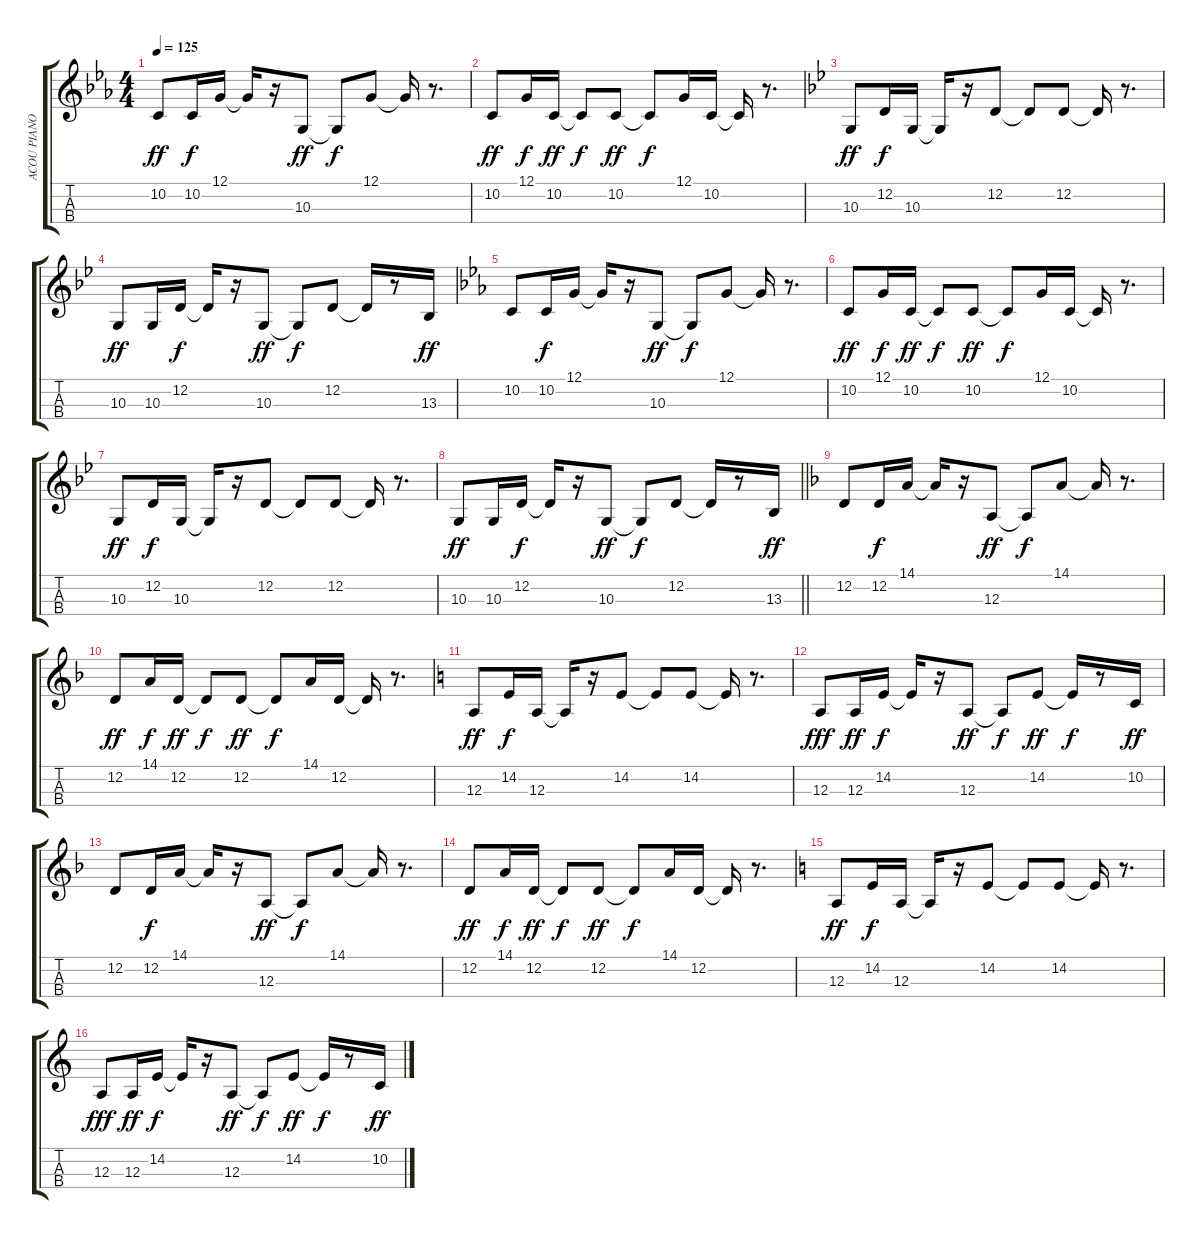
\track ("ACOU PIANO 3 (MT 2)" "ACOU PIANO") {instrument electricgrandpiano}
\staff {score tabs}
\tuning (G3 D3 A2 E2) {hide}
\ts (4 4)
\tempo 125
\clef g2
\ks cminor
10.2.8{dy ff} 10.2.16{dy f} 12.1.16 12.1{t}.16 r.16 10.3.8{dy ff} 10.3{t}.8{dy f} 12.1.8 12.1{t}.16 r.8{d} |
10.2.8{dy ff} 12.1.16{dy f} 10.2.16{dy ff} 10.2{t}.8{dy f} 10.2.8{dy ff} 10.2{t}.8{dy f} 12.1.16 10.2.16 10.2{t}.16 r.8{d} |
\ks gminor
10.3.8{dy ff} 12.2.16{dy f} 10.3.16 10.3{t}.16 r.16 12.2.8 12.2{t}.8 12.2.8 12.2{t}.16 r.8{d} |
10.3.8{dy ff} 10.3.16 12.2.16{dy f} 12.2{t}.16 r.16 10.3.8{dy ff} 10.3{t}.8{dy f} 12.2.8 12.2{t}.16 r.8 13.3.16{dy ff} |
\ks cminor
10.2.8 10.2.16{dy f} 12.1.16 12.1{t}.16 r.16 10.3.8{dy ff} 10.3{t}.8{dy f} 12.1.8 12.1{t}.16 r.8{d} |
10.2.8{dy ff} 12.1.16{dy f} 10.2.16{dy ff} 10.2{t}.8{dy f} 10.2.8{dy ff} 10.2{t}.8{dy f} 12.1.16 10.2.16 10.2{t}.16 r.8{d} |
\ks gminor
10.3.8{dy ff} 12.2.16{dy f} 10.3.16 10.3{t}.16 r.16 12.2.8 12.2{t}.8 12.2.8 12.2{t}.16 r.8{d} |
\barLineRight lightlight
10.3.8{dy ff} 10.3.16 12.2.16{dy f} 12.2{t}.16 r.16 10.3.8{dy ff} 10.3{t}.8{dy f} 12.2.8 12.2{t}.16 r.8 13.3.16{dy ff} |
\ks dminor
12.2.8 12.2.16{dy f} 14.1.16 14.1{t}.16 r.16 12.3.8{dy ff} 12.3{t}.8{dy f} 14.1.8 14.1{t}.16 r.8{d} |
12.2.8{dy ff} 14.1.16{dy f} 12.2.16{dy ff} 12.2{t}.8{dy f} 12.2.8{dy ff} 12.2{t}.8{dy f} 14.1.16 12.2.16 12.2{t}.16 r.8{d} |
\ks aminor
12.3.8{dy ff} 14.2.16{dy f} 12.3.16 12.3{t}.16 r.16 14.2.8 14.2{t}.8 14.2.8 14.2{t}.16 r.8{d} |
12.3.8{dy fff} 12.3.16{dy ff} 14.2.16{dy f} 14.2{t}.16 r.16 12.3.8{dy ff} 12.3{t}.8{dy f} 14.2.8{dy ff} 14.2{t}.16{dy f} r.8 10.2.16{dy ff} |
\ks dminor
12.2.8 12.2.16{dy f} 14.1.16 14.1{t}.16 r.16 12.3.8{dy ff} 12.3{t}.8{dy f} 14.1.8 14.1{t}.16 r.8{d} |
12.2.8{dy ff} 14.1.16{dy f} 12.2.16{dy ff} 12.2{t}.8{dy f} 12.2.8{dy ff} 12.2{t}.8{dy f} 14.1.16 12.2.16 12.2{t}.16 r.8{d} |
\ks aminor
12.3.8{dy ff} 14.2.16{dy f} 12.3.16 12.3{t}.16 r.16 14.2.8 14.2{t}.8 14.2.8 14.2{t}.16 r.8{d} |
12.3.8{dy fff} 12.3.16{dy ff} 14.2.16{dy f} 14.2{t}.16 r.16 12.3.8{dy ff} 12.3{t}.8{dy f} 14.2.8{dy ff} 14.2{t}.16{dy f} r.8 10.2.16{dy ff}
